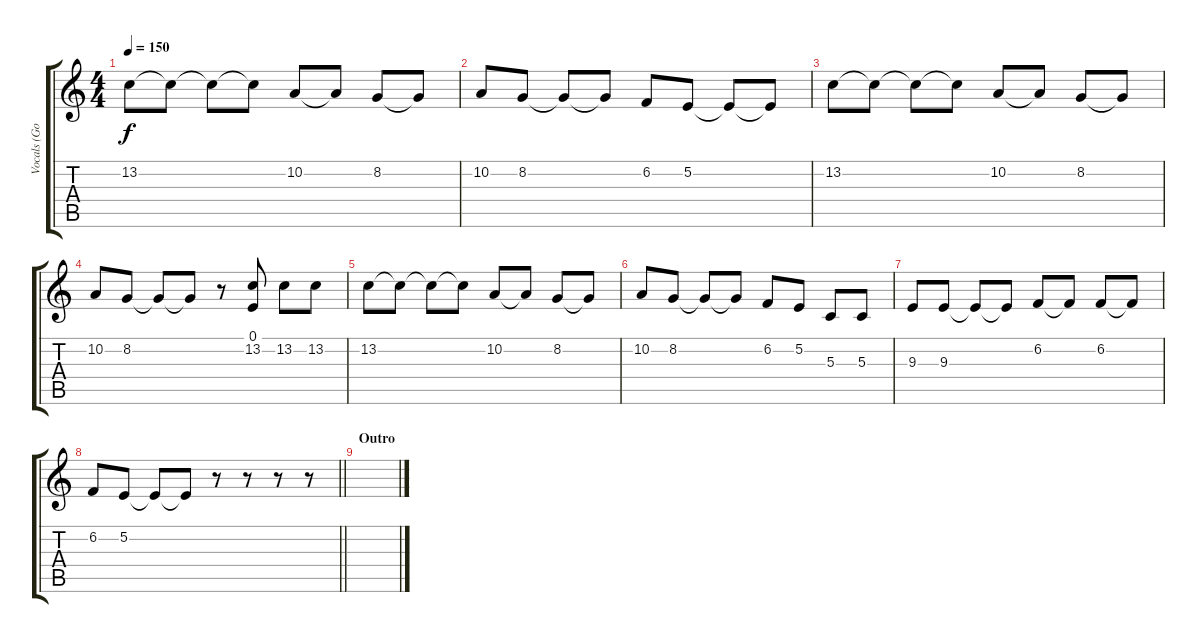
\track ("Vocals (Gordon)" "Vocals (Go") {instrument tenorsax}
\staff {score tabs}
\tuning (E4 B3 G3 D3 A2 E2) {hide}
\ts (4 4)
\tempo 150
\clef g2
\ks c
13.2.8{dy f} 13.2{t}.8 13.2{t}.8 13.2{t}.8 10.2.8 10.2{t}.8 8.2.8 8.2{t}.8 |
10.2.8 8.2.8 8.2{t}.8 8.2{t}.8 6.2.8 5.2.8 5.2{t}.8 5.2{t}.8 |
13.2.8 13.2{t}.8 13.2{t}.8 13.2{t}.8 10.2.8 10.2{t}.8 8.2.8 8.2{t}.8 |
10.2.8 8.2.8 8.2{t}.8 8.2{t}.8 r.8 (0.1 13.2).8 13.2.8 13.2.8 |
13.2.8 13.2{t}.8 13.2{t}.8 13.2{t}.8 10.2.8 10.2{t}.8 8.2.8 8.2{t}.8 |
10.2.8 8.2.8 8.2{t}.8 8.2{t}.8 6.2.8 5.2.8 5.3.8 5.3.8 |
9.3.8 9.3.8 9.3{t}.8 9.3{t}.8 6.2.8 6.2{t}.8 6.2.8 6.2{t}.8 |
\barLineRight lightlight
6.2.8 5.2.8 5.2{t}.8 5.2{t}.8 r.8 r.8 r.8 r.8 |
\section ("" "Outro")
